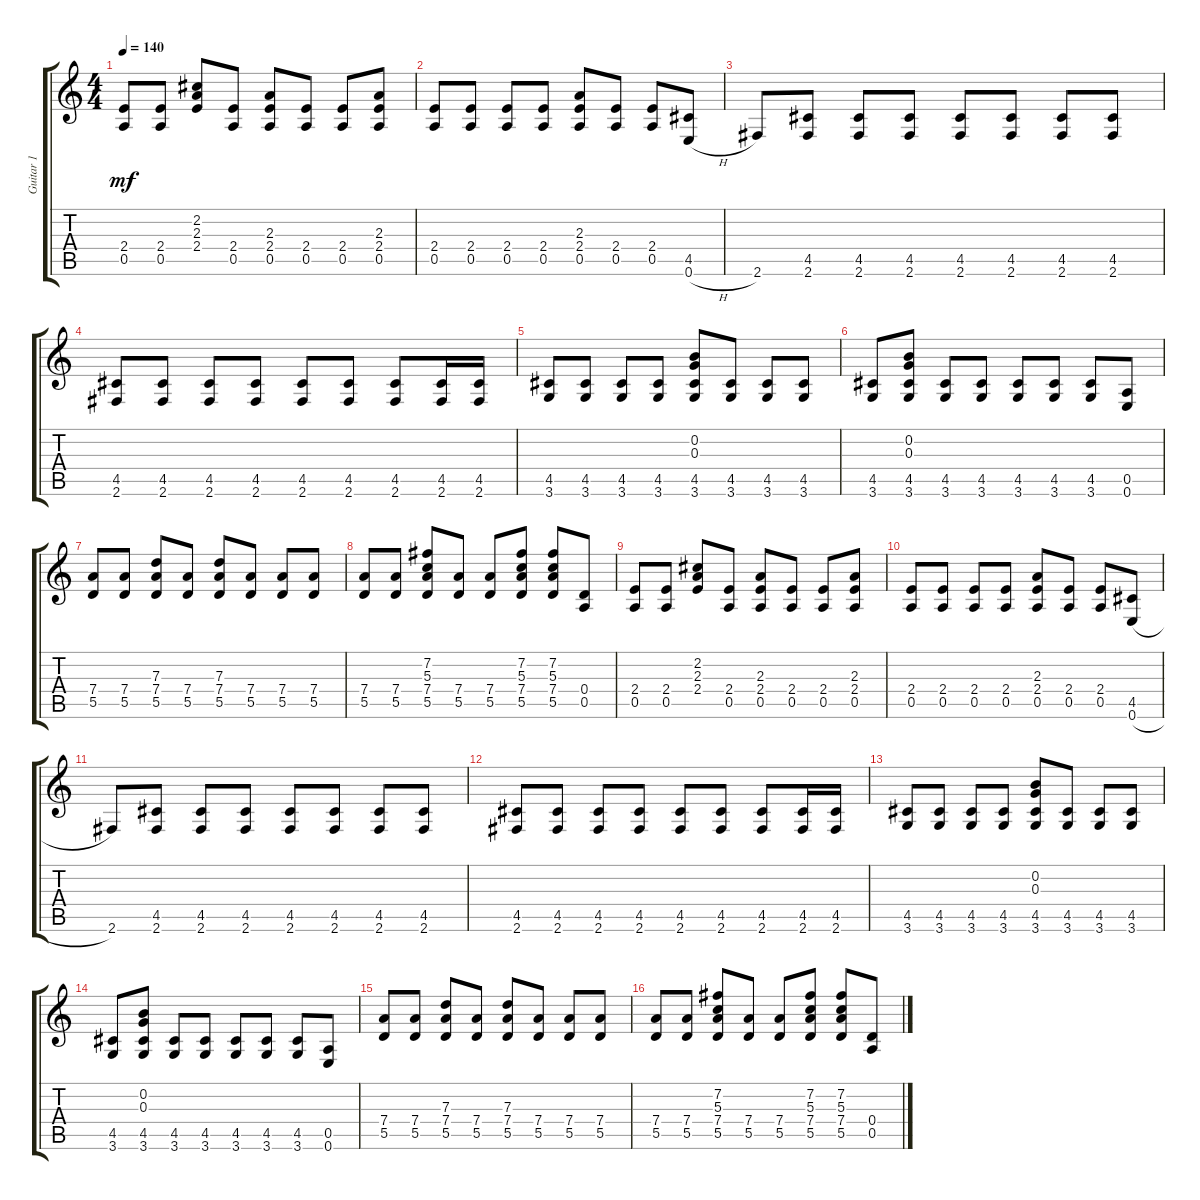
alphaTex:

\track ("Guitar 1" "Guitar 1") {instrument distortionguitar}
\staff {score tabs}
\tuning (E4 B3 G3 D3 A2 E2) {hide}
\ts (4 4)
\tempo 140
\clef g2
\ks c
(2.4 0.5).8{dy mf} (2.4 0.5).8 (2.2 2.3 2.4).8 (2.4 0.5).8 (2.3 2.4 0.5).8 (2.4 0.5).8 (2.4 0.5).8 (2.3 2.4 0.5).8 |
(2.4 0.5).8 (2.4 0.5).8 (2.4 0.5).8 (2.4 0.5).8 (2.3 2.4 0.5).8 (2.4 0.5).8 (2.4 0.5).8 (4.5 0.6{h}).8 |
2.6.8 (4.5 2.6).8 (4.5 2.6).8 (4.5 2.6).8 (4.5 2.6).8 (4.5 2.6).8 (4.5 2.6).8 (4.5 2.6).8 |
(4.5 2.6).8 (4.5 2.6).8 (4.5 2.6).8 (4.5 2.6).8 (4.5 2.6).8 (4.5 2.6).8 (4.5 2.6).8 (4.5 2.6).16 (4.5 2.6).16 |
(4.5 3.6).8 (4.5 3.6).8 (4.5 3.6).8 (4.5 3.6).8 (0.2 0.3 4.5 3.6).8 (4.5 3.6).8 (4.5 3.6).8 (4.5 3.6).8 |
(4.5 3.6).8 (0.2 0.3 4.5 3.6).8 (4.5 3.6).8 (4.5 3.6).8 (4.5 3.6).8 (4.5 3.6).8 (4.5 3.6).8 (0.5 0.6).8 |
(7.4 5.5).8 (7.4 5.5).8 (7.3 7.4 5.5).8 (7.4 5.5).8 (7.3 7.4 5.5).8 (7.4 5.5).8 (7.4 5.5).8 (7.4 5.5).8 |
(7.4 5.5).8 (7.4 5.5).8 (7.2 5.3 7.4 5.5).8 (7.4 5.5).8 (7.4 5.5).8 (7.2 5.3 7.4 5.5).8 (7.2 5.3 7.4 5.5).8 (0.4 0.5).8 |
(2.4 0.5).8 (2.4 0.5).8 (2.2 2.3 2.4).8 (2.4 0.5).8 (2.3 2.4 0.5).8 (2.4 0.5).8 (2.4 0.5).8 (2.3 2.4 0.5).8 |
(2.4 0.5).8 (2.4 0.5).8 (2.4 0.5).8 (2.4 0.5).8 (2.3 2.4 0.5).8 (2.4 0.5).8 (2.4 0.5).8 (4.5 0.6{h}).8 |
2.6.8 (4.5 2.6).8 (4.5 2.6).8 (4.5 2.6).8 (4.5 2.6).8 (4.5 2.6).8 (4.5 2.6).8 (4.5 2.6).8 |
(4.5 2.6).8 (4.5 2.6).8 (4.5 2.6).8 (4.5 2.6).8 (4.5 2.6).8 (4.5 2.6).8 (4.5 2.6).8 (4.5 2.6).16 (4.5 2.6).16 |
(4.5 3.6).8 (4.5 3.6).8 (4.5 3.6).8 (4.5 3.6).8 (0.2 0.3 4.5 3.6).8 (4.5 3.6).8 (4.5 3.6).8 (4.5 3.6).8 |
(4.5 3.6).8 (0.2 0.3 4.5 3.6).8 (4.5 3.6).8 (4.5 3.6).8 (4.5 3.6).8 (4.5 3.6).8 (4.5 3.6).8 (0.5 0.6).8 |
(7.4 5.5).8 (7.4 5.5).8 (7.3 7.4 5.5).8 (7.4 5.5).8 (7.3 7.4 5.5).8 (7.4 5.5).8 (7.4 5.5).8 (7.4 5.5).8 |
(7.4 5.5).8 (7.4 5.5).8 (7.2 5.3 7.4 5.5).8 (7.4 5.5).8 (7.4 5.5).8 (7.2 5.3 7.4 5.5).8 (7.2 5.3 7.4 5.5).8 (0.4 0.5).8
